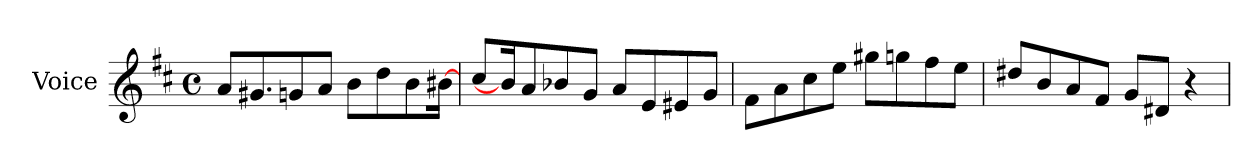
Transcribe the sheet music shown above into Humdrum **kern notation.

**kern
*part1
*staff1
*I"Voice
*I'Voice
*clefG2
*k[f#c#]
*M4/4
*met(c)
=1
8a/L
8.g#X/
8gn/
8a/J
8b\L
8dd\
8b\
[16b#X\J
=2
8cc#/L
16b#\J]
8a/
8b-X/
8g/J
8a/L
8e/
8e#X/
8g/J
=3
8f#\L
8a\
8cc#\
8ee\J
8gg#X\L
8ggn\
8ff#\
8ee\J
=4
8dd#X/L
8b/
8a/
8f#/J
8g/L
8d#X/J
4r
=
*-
